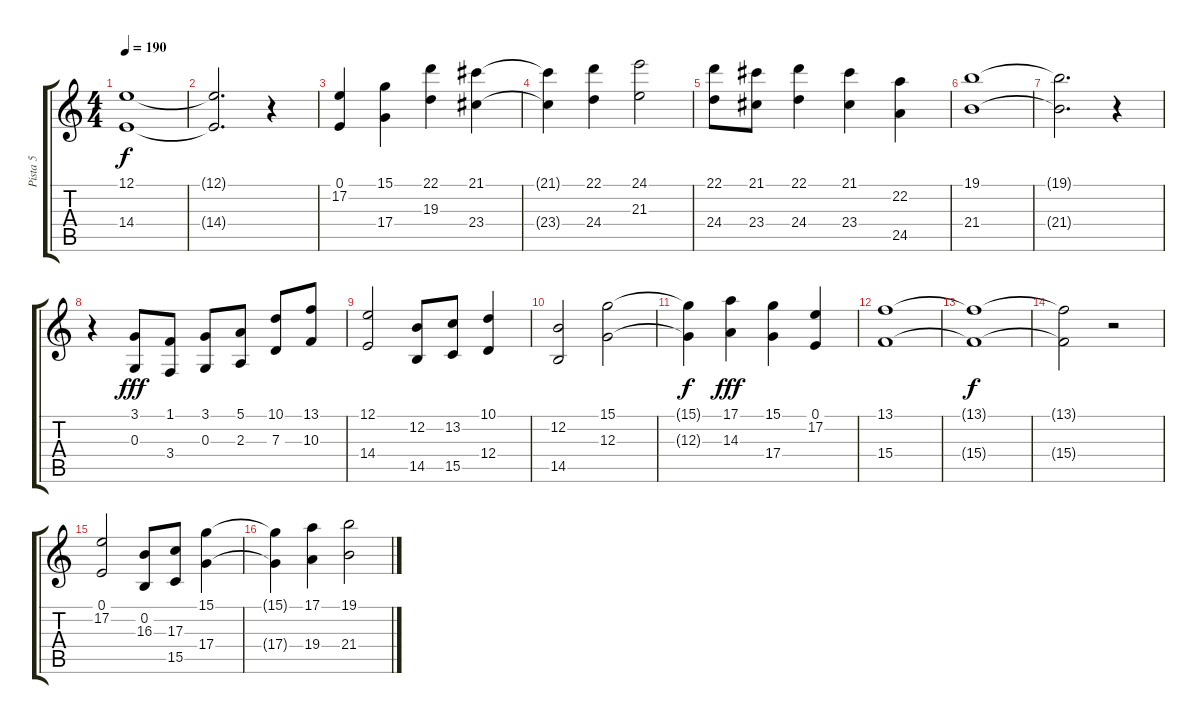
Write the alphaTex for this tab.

\track ("Pista 5" "Pista 5") {instrument stringensemble1}
\staff {score tabs}
\tuning (E4 B3 G3 D3 A2 E2) {hide}
\ts (4 4)
\tempo 190
\clef g2
\ks c
(12.1{t} 14.4{t}).1{dy f} |
(12.1{t} 14.4{t}).2{d} r.4 |
(0.1 17.2).4 (15.1 17.4).4 (22.1 19.3).4 (21.1 23.4).4 |
(21.1{t} 23.4{t}).4 (22.1 24.4).4 (24.1 21.3).2 |
(22.1 24.4).8 (21.1 23.4).8 (22.1 24.4).4 (21.1 23.4).4 (22.2 24.5).4 |
(19.1 21.4).1 |
(19.1{t} 21.4{t}).2{d} r.4 |
r.4 (3.1 0.3).8{dy fff} (1.1 3.4).8 (3.1 0.3).8 (5.1 2.3).8 (10.1 7.3).8 (13.1 10.3).8 |
(12.1 14.4).2 (12.2 14.5).8 (13.2 15.5).8 (10.1 12.4).4 |
(12.2 14.5).2 (15.1 12.3).2 |
(15.1{t} 12.3{t}).4{dy f} (17.1 14.3).4{dy fff} (15.1 17.4).4 (0.1 17.2).4 |
(13.1 15.4).1 |
(13.1{t} 15.4{t}).1{dy f} |
(13.1{t} 15.4{t}).2 r.2 |
(0.1 17.2).2 (0.2 16.3).8 (17.3 15.5).8 (15.1 17.4).4 |
(15.1{t} 17.4{t}).4 (17.1 19.4).4 (19.1 21.4).2
